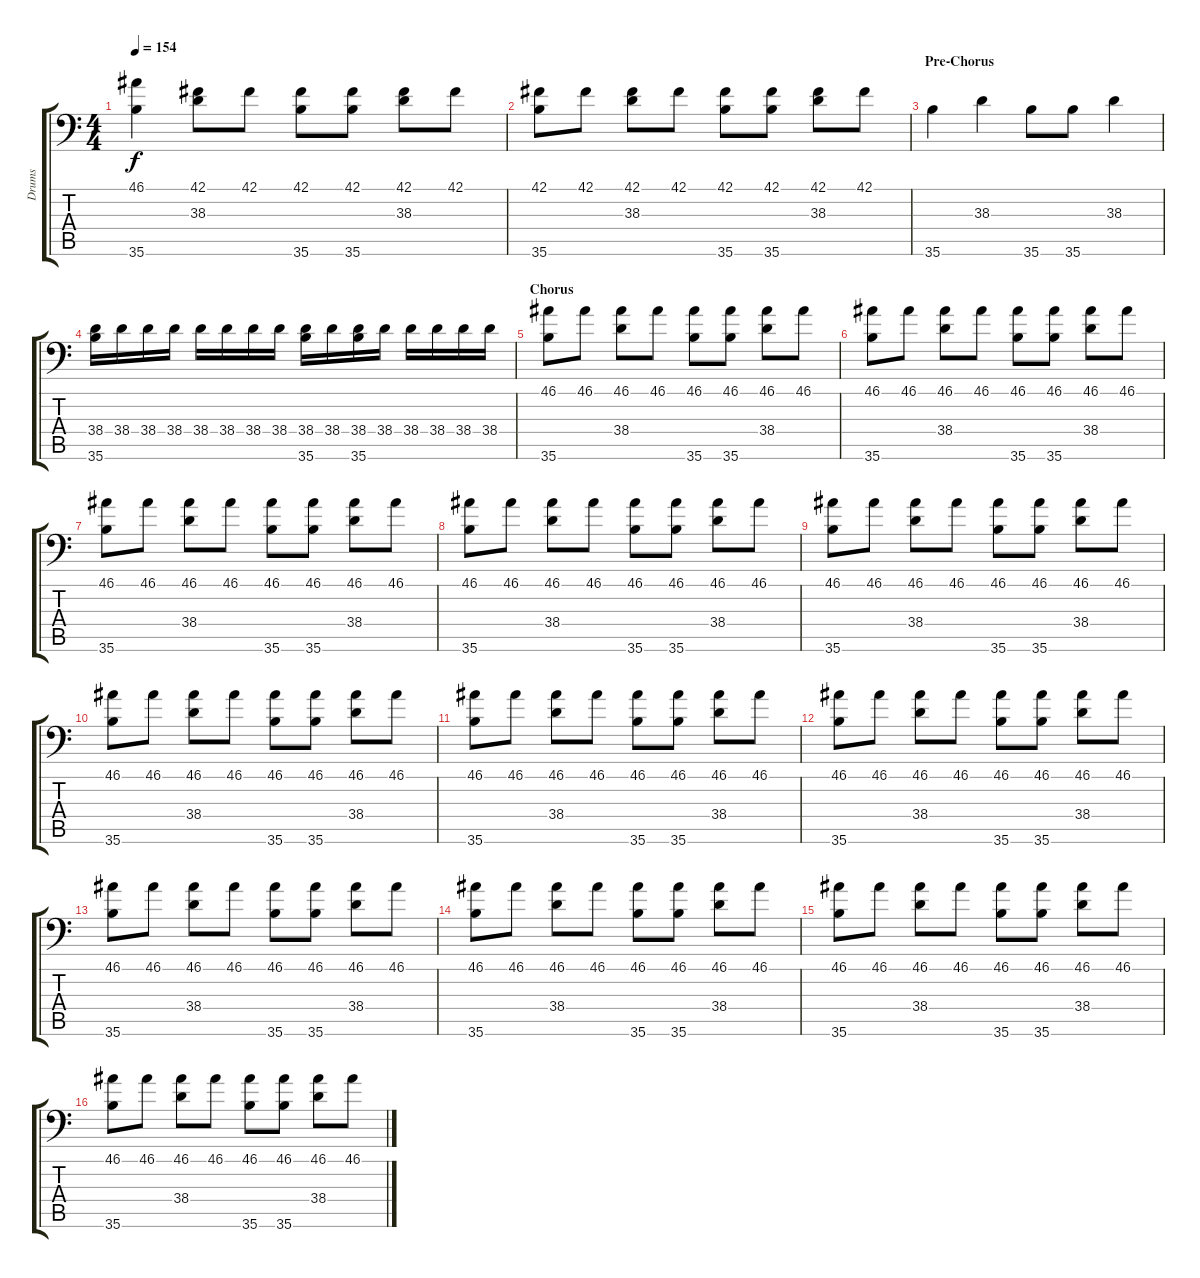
\track ("Drums" "Drums") {instrument acousticgrandpiano}
\staff {score tabs}
\tuning (C-1 C-1 C-1 C-1 C-1 C-1) {hide}
\ts (4 4)
\tempo 154
\clef f4
\ks c
(46.1 35.6).4{dy f} (42.1 38.3).8 42.1.8 (42.1 35.6).8 (42.1 35.6).8 (42.1 38.3).8 42.1.8 |
(42.1 35.6).8 42.1.8 (42.1 38.3).8 42.1.8 (42.1 35.6).8 (42.1 35.6).8 (42.1 38.3).8 42.1.8 |
\section ("" "Pre-Chorus")
35.6.4 38.3.4 35.6.8 35.6.8 38.3.4 |
(38.4 35.6).16 38.4.16 38.4.16 38.4.16 38.4.16 38.4.16 38.4.16 38.4.16 (38.4 35.6).16 38.4.16 (38.4 35.6).16 38.4.16 38.4.16 38.4.16 38.4.16 38.4.16 |
\section ("" "Chorus")
(46.1 35.6).8 46.1.8 (46.1 38.4).8 46.1.8 (46.1 35.6).8 (46.1 35.6).8 (46.1 38.4).8 46.1.8 |
(46.1 35.6).8 46.1.8 (46.1 38.4).8 46.1.8 (46.1 35.6).8 (46.1 35.6).8 (46.1 38.4).8 46.1.8 |
(46.1 35.6).8 46.1.8 (46.1 38.4).8 46.1.8 (46.1 35.6).8 (46.1 35.6).8 (46.1 38.4).8 46.1.8 |
(46.1 35.6).8 46.1.8 (46.1 38.4).8 46.1.8 (46.1 35.6).8 (46.1 35.6).8 (46.1 38.4).8 46.1.8 |
(46.1 35.6).8 46.1.8 (46.1 38.4).8 46.1.8 (46.1 35.6).8 (46.1 35.6).8 (46.1 38.4).8 46.1.8 |
(46.1 35.6).8 46.1.8 (46.1 38.4).8 46.1.8 (46.1 35.6).8 (46.1 35.6).8 (46.1 38.4).8 46.1.8 |
(46.1 35.6).8 46.1.8 (46.1 38.4).8 46.1.8 (46.1 35.6).8 (46.1 35.6).8 (46.1 38.4).8 46.1.8 |
(46.1 35.6).8 46.1.8 (46.1 38.4).8 46.1.8 (46.1 35.6).8 (46.1 35.6).8 (46.1 38.4).8 46.1.8 |
(46.1 35.6).8 46.1.8 (46.1 38.4).8 46.1.8 (46.1 35.6).8 (46.1 35.6).8 (46.1 38.4).8 46.1.8 |
(46.1 35.6).8 46.1.8 (46.1 38.4).8 46.1.8 (46.1 35.6).8 (46.1 35.6).8 (46.1 38.4).8 46.1.8 |
(46.1 35.6).8 46.1.8 (46.1 38.4).8 46.1.8 (46.1 35.6).8 (46.1 35.6).8 (46.1 38.4).8 46.1.8 |
(46.1 35.6).8 46.1.8 (46.1 38.4).8 46.1.8 (46.1 35.6).8 (46.1 35.6).8 (46.1 38.4).8 46.1.8
